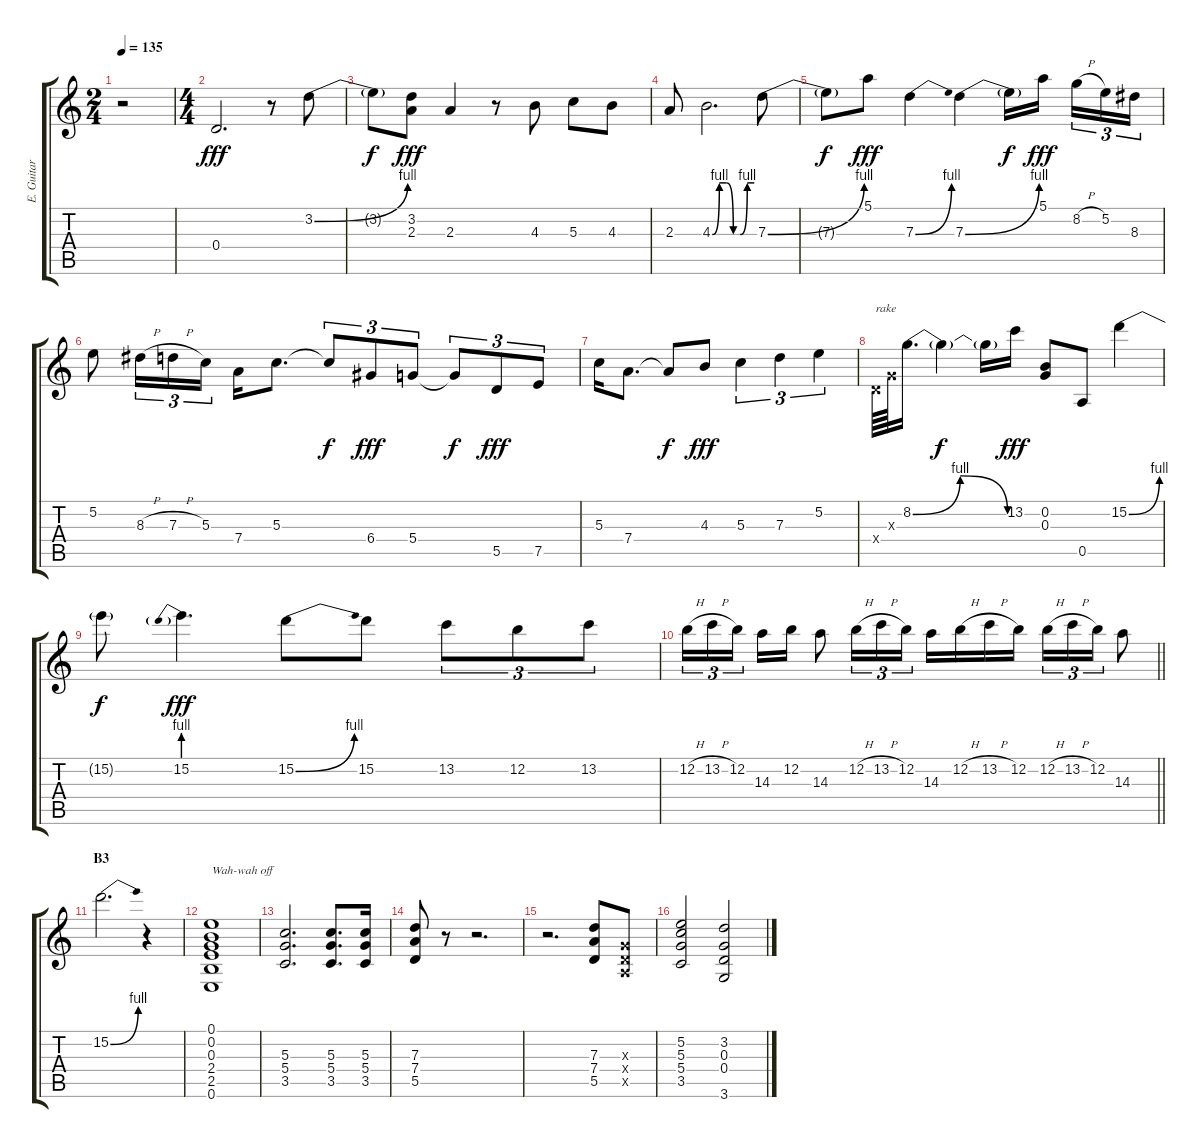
\track ("E. Guitar 2" "E. Guitar ") {instrument distortionguitar}
\staff {score tabs}
\tuning (E4 B3 G3 D3 A2 E2) {hide}
\ts (2 4)
\tempo 135
\clef g2
\ks c
r.2{dy fff} |
\ts (4 4)
0.4.2{d} r.8 3.2{be (bend 0 0 60 4)}.8 |
3.2{t}.8{dy f} (3.2 2.3).8{dy fff} 2.3.4 r.8 4.3.8 5.3.8 4.3.8 |
2.3.8 4.3{be (custom 0 0 10 4 20 4 30 0 40 0 50 4 60 4)}.2{d} 7.3{be (bend 0 0 60 4)}.8 |
7.3{t}.8{dy f} 5.1.8{dy fff} 7.3{be (bend 0 0 60 4)}.4 7.3{be (bend 0 0 60 4)}.4 7.3{t}.16{dy f} 5.1.16{dy fff beam splitsecondary} 8.2{h}.16{tu (3 2)} 5.2.16{tu (3 2)} 8.3.16{tu (3 2)} |
5.2.8 8.3{h}.16{tu (3 2)} 7.3{h}.16{tu (3 2)} 5.3.16{tu (3 2)} 7.4.16 5.3.8{d} 5.3{t}.8{tu (3 2) dy f} 6.4.8{tu (3 2) dy fff} 5.4.8{tu (3 2)} 5.4{t}.8{tu (3 2) dy f} 5.5.8{tu (3 2) dy fff} 7.5.8{tu (3 2)} |
5.3.16 7.4.8{d} 7.4{t}.8{dy f} 4.3.8{dy fff} 5.3.4{tu (3 2)} 7.3.4{tu (3 2)} 5.2.4{tu (3 2)} |
0.4{x}.64{txt "rake"} 0.3{x}.64 8.2{be (bendrelease 0 0 15 4 50 4 60 0)}.16{d} 8.2{t}.4{dy f} 8.2{t}.16 13.2.16{dy fff} (0.2 0.3).8 0.5.8 15.2{be (bend 0 0 60 4)}.4 |
15.2{t}.8{dy f} 15.2{be (prebend 0 4 60 4)}.4{d dy fff} 15.2{be (bend 0 0 60 4)}.8 15.2.8 13.2.8{tu (3 2)} 12.2.8{tu (3 2)} 13.2.8{tu (3 2)} |
\barLineRight lightlight
12.2{h}.16{tu (3 2)} 13.2{h}.16{tu (3 2)} 12.2.16{tu (3 2) beam splitsecondary} 14.3.16 12.2.16 14.3.8 12.2{h}.16{tu (3 2)} 13.2{h}.16{tu (3 2)} 12.2.16{tu (3 2)} 14.3.16 12.2{h}.16 13.2{h}.16 12.2.16 12.2{h}.16{tu (3 2)} 13.2{h}.16{tu (3 2)} 12.2.16{tu (3 2)} 14.3.8 |
\section ("" "B3")
15.2{be (bend 0 0 60 4)}.2{d} r.4 |
(0.1 0.2 0.3 2.4 2.5 0.6).1{txt "Wah-wah off"} |
(5.3 5.4 3.5).2{d} (5.3 5.4 3.5).8{d} (5.3 5.4 3.5).16 |
(7.3 7.4 5.5).8 r.8 r.2{d} |
r.2{d} (7.3 7.4 5.5).8 (0.3{x} 0.4{x} 0.5{x}).8 |
(5.2 5.3 5.4 3.5).2 (3.2 0.3 0.4 3.6).2
